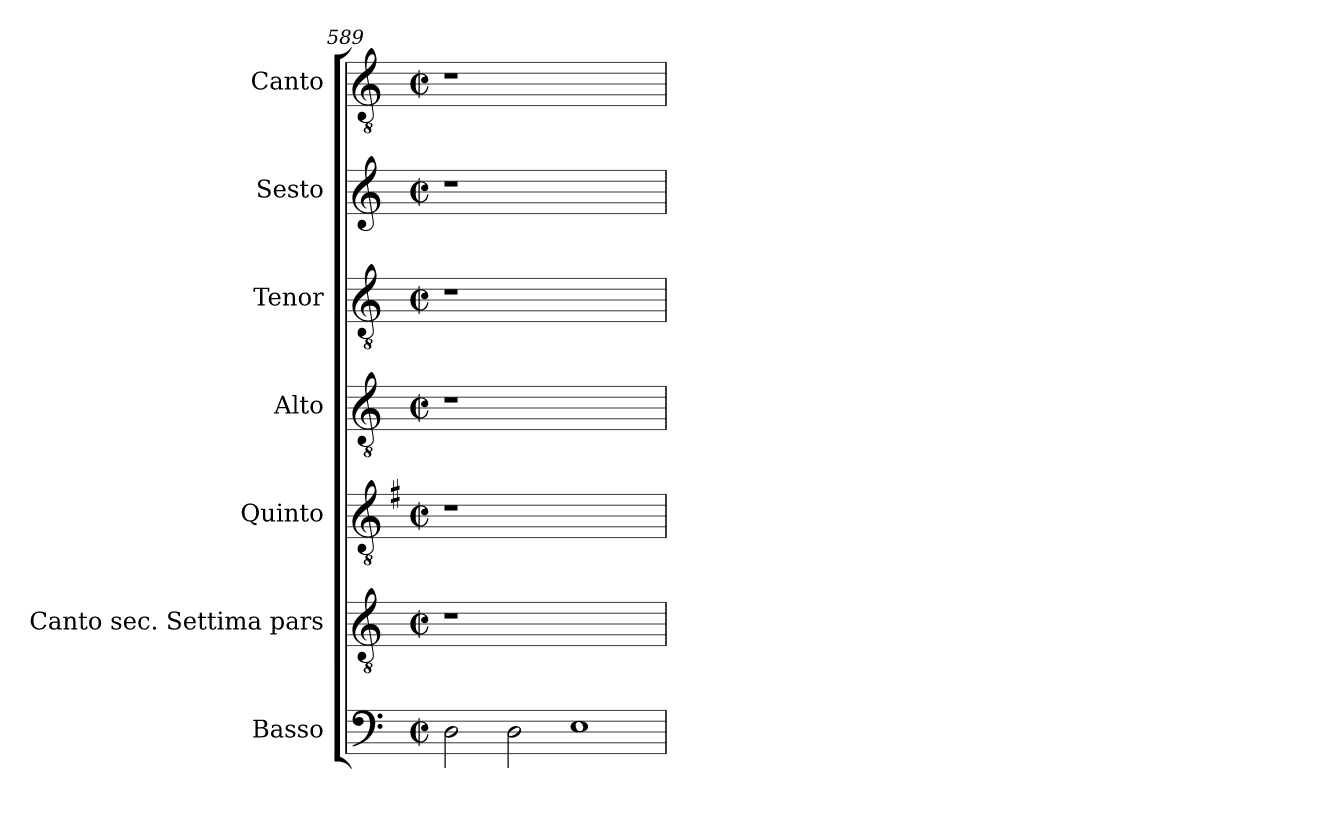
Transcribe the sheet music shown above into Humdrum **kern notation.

**kern	**kern	**kern	**kern	**kern	**kern	**kern
*part7	*part6	*part5	*part4	*part3	*part2	*part1
*staff7	*staff6	*staff5	*staff4	*staff3	*staff2	*staff1
*I"Basso	*I"Canto sec. Settima pars	*I"Quinto	*I"Alto	*I"Tenor	*I"Sesto	*I"Canto
*	*	*I'Quinto	*I'Alto	*I'Tenor	*I'Sesto	*I'Canto
*clefF4	*clefGv2	*clefGv2	*clefGv2	*clefGv2	*clefG2	*clefGv2
*k[]	*k[]	*k[f#]	*k[]	*k[]	*k[]	*k[]
*C:	*C:	*G:	*C:	*C:	*C:	*C:
*M2/2	*M2/2	*M2/2	*M2/2	*M2/2	*M2/2	*M2/2
*met(c|)	*met(c|)	*met(c|)	*met(c|)	*met(c|)	*met(c|)	*met(c|)
=589	=589	=589	=589	=589	=589	=589
2D\	1r	1r	1r	1r	1r	1r
2D\	.	.	.	.	.	.
1E	1ryy	1ryy	1ryy	1ryy	1ryy	1ryy
=	=	=	=	=	=	=
*-	*-	*-	*-	*-	*-	*-
